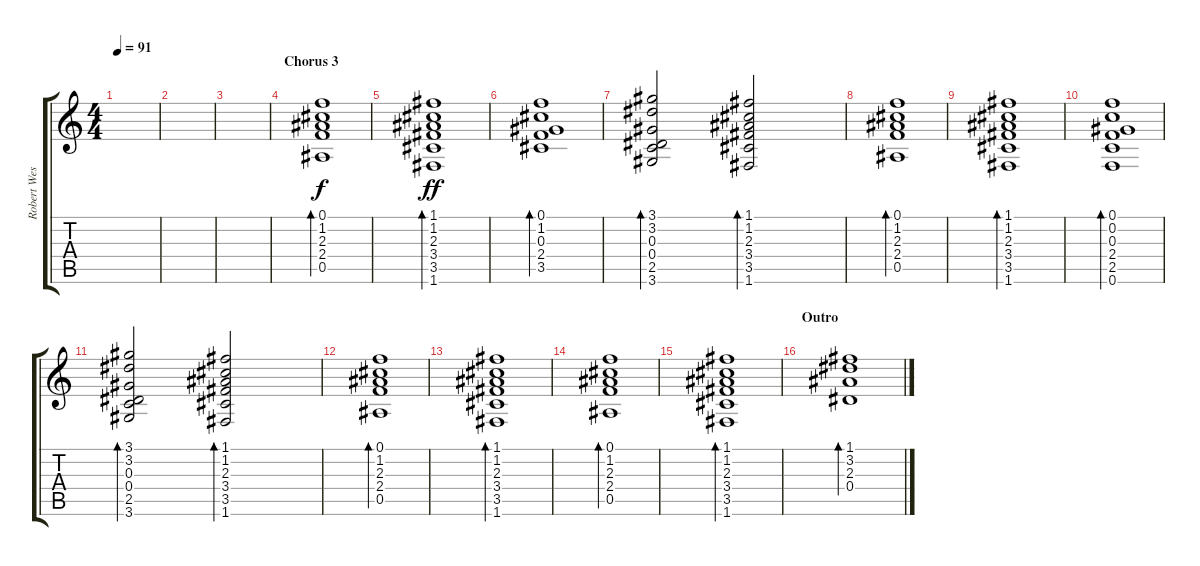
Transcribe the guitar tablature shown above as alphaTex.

\track ("Robert Westerholt" "Robert Wes") {instrument overdrivenguitar}
\staff {score tabs}
\tuning (F4 C4 Ab3 Eb3 Bb2 F2) {hide}
\ts (4 4)
\tempo 91
\clef g2
\ks c
|
|
|
\section ("" "Chorus 3")
(0.1 1.2 2.3 2.4 0.5).1{bd 60} |
(1.1 1.2 2.3 3.4 3.5 1.6).1{bd 60 dy ff} |
(0.1 1.2 0.3 2.4 3.5).1{bd 60} |
(3.1 3.2 0.3 0.4 2.5 3.6).2{bd 60} (1.1 1.2 2.3 3.4 3.5 1.6).2{bd 60} |
(0.1 1.2 2.3 2.4 0.5).1{bd 60} |
(1.1 1.2 2.3 3.4 3.5 1.6).1{bd 60} |
(0.1 0.2 0.3 2.4 2.5 0.6).1{bd 60} |
(3.1 3.2 0.3 0.4 2.5 3.6).2{bd 60} (1.1 1.2 2.3 3.4 3.5 1.6).2{bd 60} |
(0.1 1.2 2.3 2.4 0.5).1{bd 60} |
(1.1 1.2 2.3 3.4 3.5 1.6).1{bd 60} |
(0.1 1.2 2.3 2.4 0.5).1{bd 60} |
(1.1 1.2 2.3 3.4 3.5 1.6).1{bd 60} |
\section ("" "Outro")
(1.1 3.2 2.3 0.4).1{bd 60}
